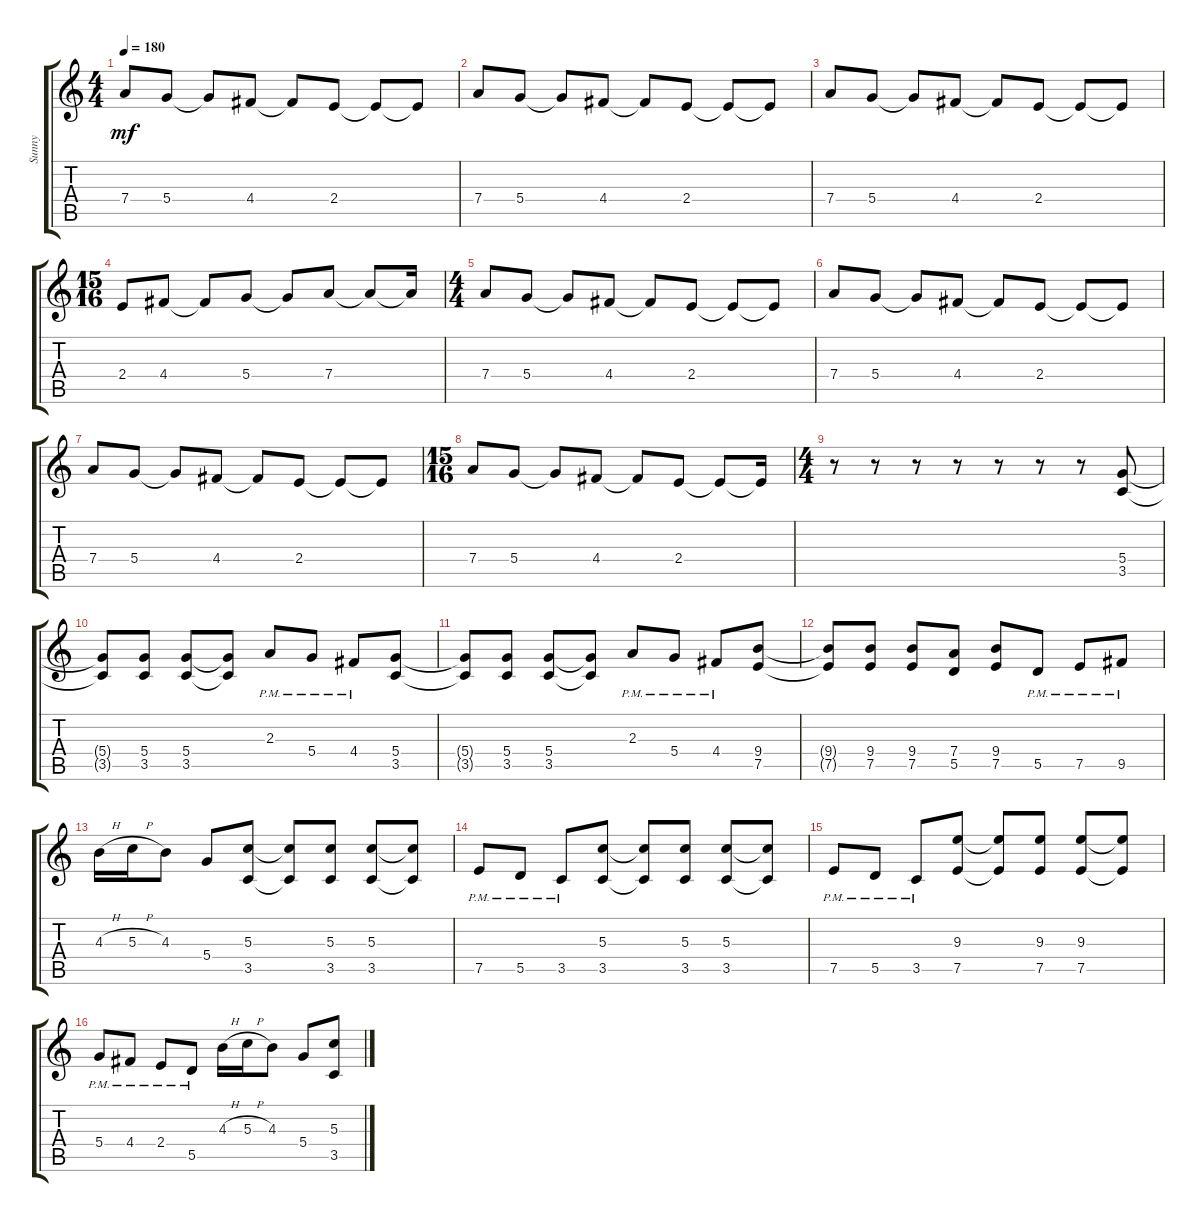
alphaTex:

\track ("Sunny" "Sunny") {instrument distortionguitar}
\staff {score tabs}
\tuning (E4 B3 G3 D3 A2 E2) {hide}
\ts (4 4)
\tempo 180
\clef g2
\ks c
7.4.8{dy mf} 5.4.8 5.4{t}.8 4.4.8 4.4{t}.8 2.4.8 2.4{t}.8 2.4{t}.8 |
7.4.8 5.4.8 5.4{t}.8 4.4.8 4.4{t}.8 2.4.8 2.4{t}.8 2.4{t}.8 |
7.4.8 5.4.8 5.4{t}.8 4.4.8 4.4{t}.8 2.4.8 2.4{t}.8 2.4{t}.8 |
\ts (15 16)
2.4.8 4.4.8 4.4{t}.8 5.4.8 5.4{t}.8 7.4.8 7.4{t}.8 7.4{t}.16 |
\ts (4 4)
7.4.8 5.4.8 5.4{t}.8 4.4.8 4.4{t}.8 2.4.8 2.4{t}.8 2.4{t}.8 |
7.4.8 5.4.8 5.4{t}.8 4.4.8 4.4{t}.8 2.4.8 2.4{t}.8 2.4{t}.8 |
7.4.8 5.4.8 5.4{t}.8 4.4.8 4.4{t}.8 2.4.8 2.4{t}.8 2.4{t}.8 |
\ts (15 16)
7.4.8 5.4.8 5.4{t}.8 4.4.8 4.4{t}.8 2.4.8 2.4{t}.8 2.4{t}.16 |
\ts (4 4)
r.8 r.8 r.8 r.8 r.8 r.8 r.8 (5.4 3.5).8 |
(5.4{t} 3.5{t}).8 (5.4 3.5).8 (5.4 3.5).8 (5.4{t} 3.5{t}).8 2.3{pm}.8 5.4{pm}.8 4.4{pm}.8 (5.4 3.5).8 |
(5.4{t} 3.5{t}).8 (5.4 3.5).8 (5.4 3.5).8 (5.4{t} 3.5{t}).8 2.3{pm}.8 5.4{pm}.8 4.4{pm}.8 (9.4 7.5).8 |
(9.4{t} 7.5{t}).8 (9.4 7.5).8 (9.4 7.5).8 (7.4 5.5).8 (9.4 7.5).8 5.5{pm}.8 7.5{pm}.8 9.5{pm}.8 |
4.3{h}.16 5.3{h}.16 4.3.8 5.4.8 (5.3 3.5).8 (5.3{t} 3.5{t}).8 (5.3 3.5).8 (5.3 3.5).8 (5.3{t} 3.5{t}).8 |
7.5{pm}.8 5.5{pm}.8 3.5{pm}.8 (5.3 3.5).8 (5.3{t} 3.5{t}).8 (5.3 3.5).8 (5.3 3.5).8 (5.3{t} 3.5{t}).8 |
7.5{pm}.8 5.5{pm}.8 3.5{pm}.8 (9.3 7.5).8 (9.3{t} 7.5{t}).8 (9.3 7.5).8 (9.3 7.5).8 (9.3{t} 7.5{t}).8 |
5.4{pm}.8 4.4{pm}.8 2.4{pm}.8 5.5{pm}.8 4.3{h}.16 5.3{h}.16 4.3.8 5.4.8 (5.3 3.5).8
